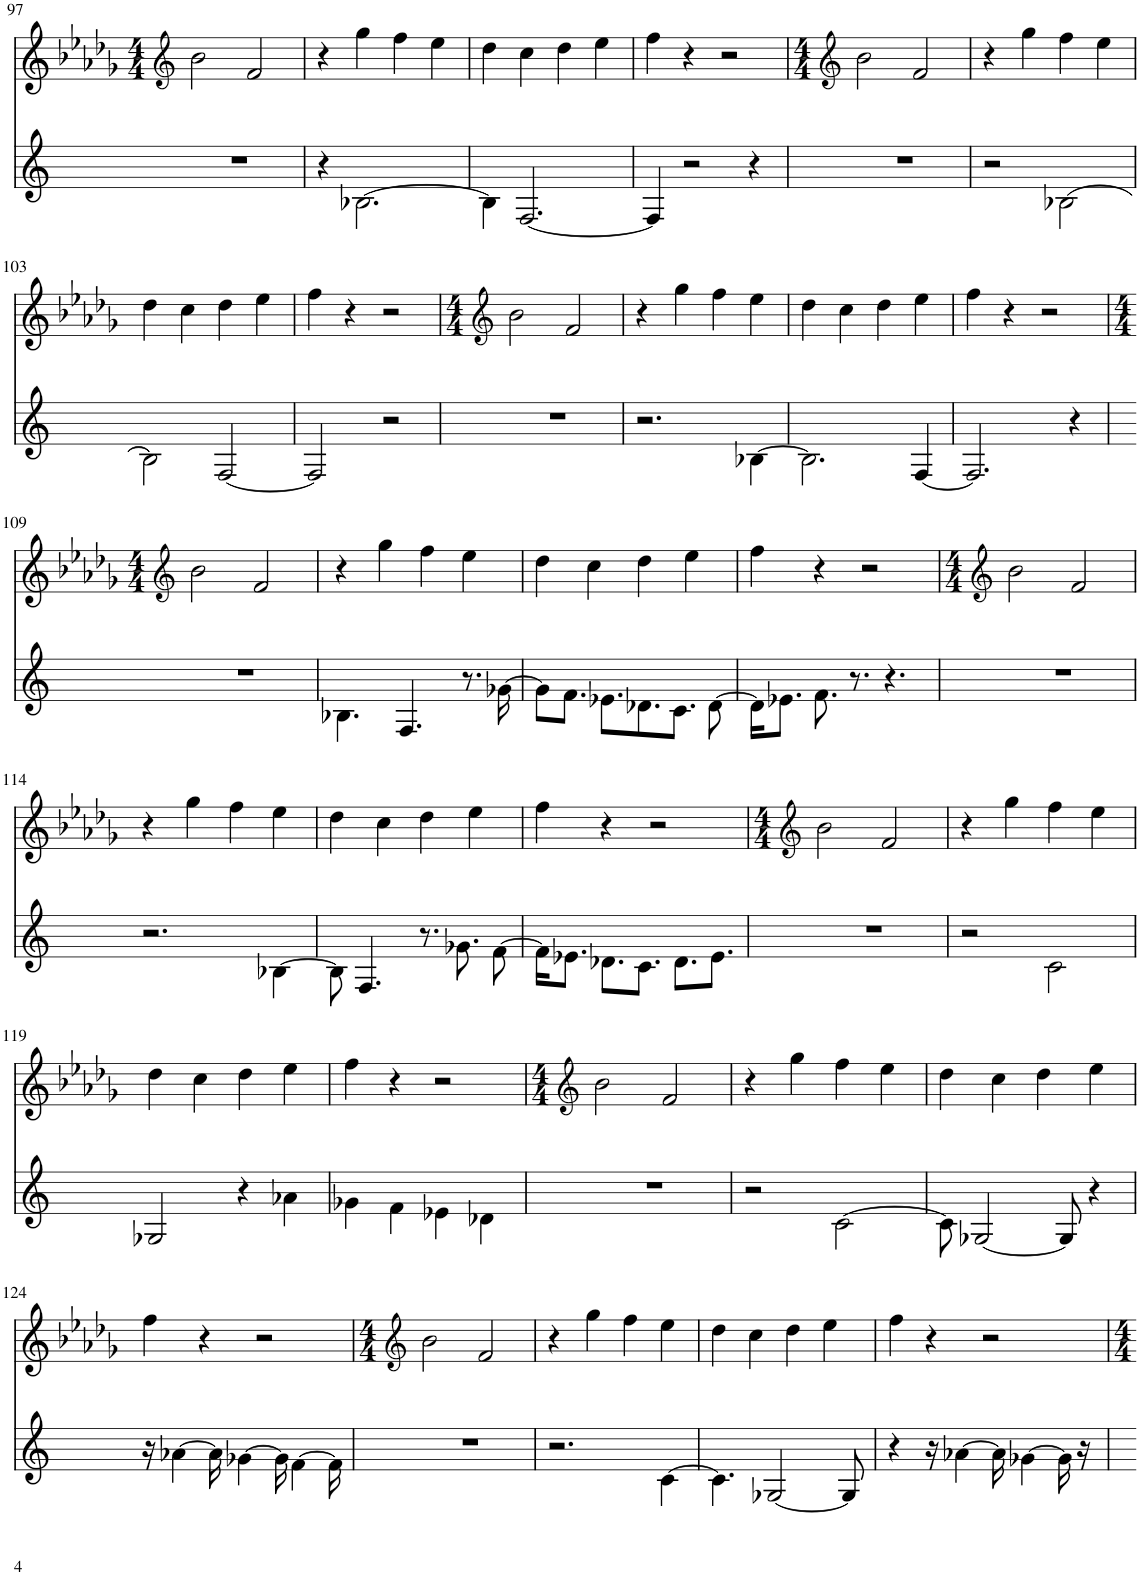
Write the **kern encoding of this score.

**kern	**kern
*part2	*part1
*staff2	*staff1
*I"Piano	*I"Piano
*I'Pno	*I'Pno
!!LO:PB:g=z
*clefG2	*clefG2
*k[]	*k[b-e-a-d-g-]
*M4/4	*M4/4
=97	=97
1r	2b-\
.	2f/
=98	=98
4r	4r
[2.B-X\	4gg-\
.	4ff\
.	4ee-\
=99	=99
4B-\]	4dd-\
[2.F/	4cc\
.	4dd-\
.	4ee-\
=100	=100
4F/]	4ff\
2r	4r
.	2r
4r	.
=101	=101
*	*clefG2
*	*M4/4
1r	2b-\
.	2f/
=102	=102
2r	4r
.	4gg-\
[2B-X\	4ff\
.	4ee-\
!!LO:LB:g=z
=103	=103
2B-\]	4dd-\
.	4cc\
[2F/	4dd-\
.	4ee-\
=104	=104
2F/]	4ff\
.	4r
2r	2r
=105	=105
*	*clefG2
*	*M4/4
1r	2b-\
.	2f/
=106	=106
2.r	4r
.	4gg-\
.	4ff\
[4B-X\	4ee-\
=107	=107
2.B-\]	4dd-\
.	4cc\
.	4dd-\
[4F/	4ee-\
=108	=108
2.F/]	4ff\
.	4r
.	2r
4r	.
!!LO:LB:g=z
=109	=109
*	*clefG2
*	*M4/4
1r	2b-\
.	2f/
=110	=110
4.B-X\	4r
.	4gg-\
4.F/	.
.	4ff\
8.r	4ee-\
[16g-X\	.
=111	=111
8g-\L]	4dd-\
8.f\J	.
.	4cc\
8.e-X\L	.
8.d-X\	4dd-\
8.c\J	.
.	4ee-\
[8d-\	.
=112	=112
16d-\KL]	4ff\
8.e-X\J	.
8.f\	4r
8.r	.
.	2r
4.r	.
=113	=113
*	*clefG2
*	*M4/4
1r	2b-\
.	2f/
!!LO:LB:g=z
=114	=114
2.r	4r
.	4gg-\
.	4ff\
[4B-X\	4ee-\
=115	=115
8B-\]	4dd-\
4.F/	.
.	4cc\
8.r	4dd-\
8.g-X\	.
.	4ee-\
[8f\	.
=116	=116
16f\KL]	4ff\
8.e-X\J	.
8.d-X\L	4r
8.c\J	.
.	2r
8.d-\L	.
8.e-\J	.
=117	=117
*	*clefG2
*	*M4/4
1r	2b-\
.	2f/
=118	=118
2r	4r
.	4gg-\
2c\	4ff\
.	4ee-\
!!LO:LB:g=z
=119	=119
2G-X/	4dd-\
.	4cc\
4r	4dd-\
4a-X\	4ee-\
=120	=120
4g-X\	4ff\
4f\	4r
4e-X\	2r
4d-X\	.
=121	=121
*	*clefG2
*	*M4/4
1r	2b-\
.	2f/
=122	=122
2r	4r
.	4gg-\
[2c\	4ff\
.	4ee-\
=123	=123
8c\]	4dd-\
[2G-X/	.
.	4cc\
.	4dd-\
8G-/]	.
4r	4ee-\
!!LO:LB:g=z
=124	=124
16r	4ff\
[4a-X\	.
.	4r
16a-\]	.
[4g-X\	.
.	2r
16g-\]	.
[4f\	.
16f\]	.
=125	=125
*	*clefG2
*	*M4/4
1r	2b-\
.	2f/
=126	=126
2.r	4r
.	4gg-\
.	4ff\
[4c\	4ee-\
=127	=127
4.c\]	4dd-\
.	4cc\
[2G-X/	.
.	4dd-\
.	4ee-\
8G-/]	.
=128	=128
4r	4ff\
16r	4r
[4a-X\	.
.	2r
16a-\]	.
[4g-X\	.
16g-\]	.
16r	.
=	=
*-	*-
